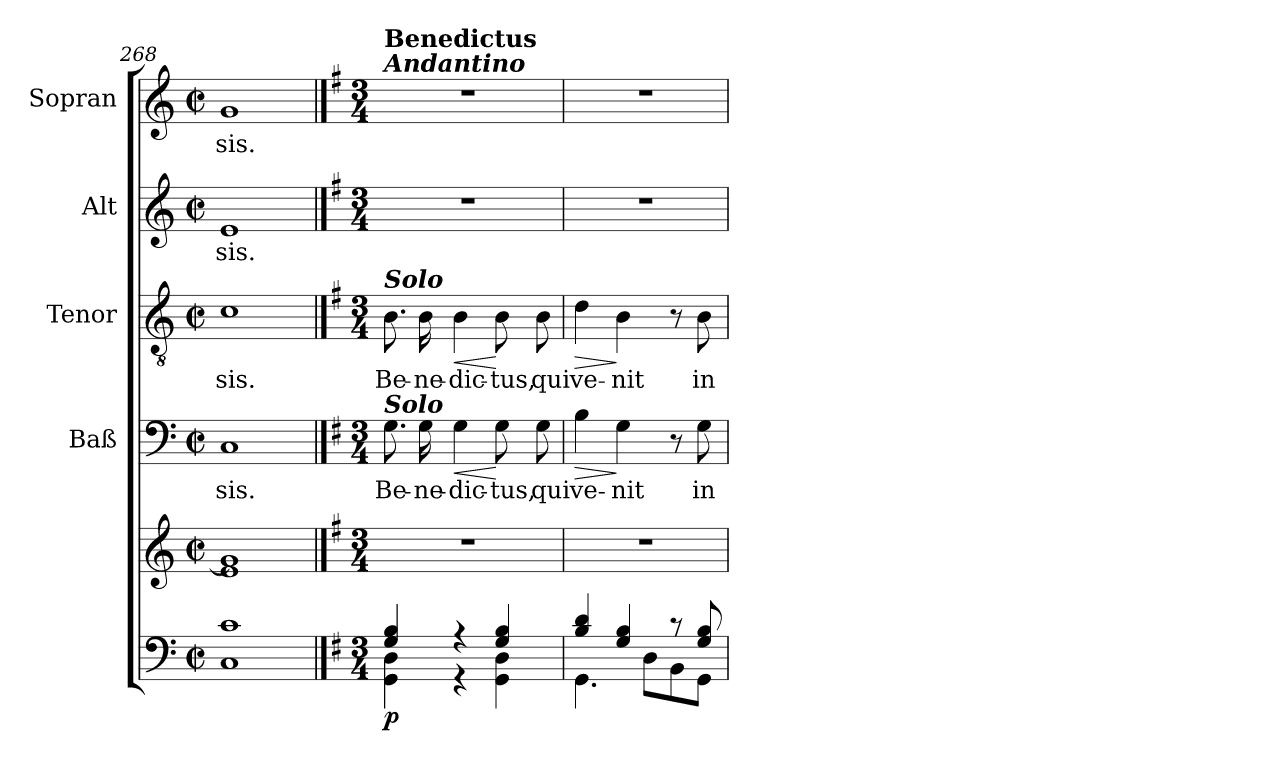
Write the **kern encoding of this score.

**kern	**kern	**dynam	**kern	**text	**dynam	**kern	**text	**dynam	**kern	**text	**kern	**text
*part5	*part5	*part5	*part4	*part4	*part4	*part3	*part3	*part3	*part2	*part2	*part1	*part1
*staff6	*staff5	*staff5/6	*staff4	*staff4	*staff4	*staff3	*staff3	*staff3	*staff2	*staff2	*staff1	*staff1
*	*	*	*I"Baß	*	*	*I"Tenor	*	*	*I"Alt	*	*I"Sopran	*
*	*	*	*I'Baß	*	*	*I'Ten	*	*	*I'Alt	*	*I'Sop	*
*clefF4	*clefG2	*	*clefF4	*	*	*clefGv2	*	*	*clefG2	*	*clefG2	*
*k[]	*k[]	*	*k[]	*	*	*k[]	*	*	*k[]	*	*k[]	*
*C:	*C:	*	*C:	*	*	*C:	*	*	*C:	*	*C:	*
*M2/2	*M2/2	*	*M2/2	*	*	*M2/2	*	*	*M2/2	*	*M2/2	*
*met(c|)	*met(c|)	*	*met(c|)	*	*	*met(c|)	*	*	*met(c|)	*	*met(c|)	*
=268	=268	=268	=268	=268	=268	=268	=268	=268	=268	=268	=268	=268
*^	*^	*	*	*	*	*	*	*	*	*	*	*
!	!	!	!	!	!	!LO:LY:b	!	!	!LO:LY:b	!	!	!LO:LY:b	!	!LO:LY:b
1c	1C	1g]	1e	.	1C	-sis.	.	1c	-sis.	.	1e	-sis.	1g	-sis.
*	*	*v	*v	*	*	*	*	*	*	*	*	*	*	*
!!LO:PB:g=z
==269	==269	==269	==269	==269	==269	==269	==269	==269	==269	==269	==269	==269	==269
*k[f#]	*	*k[f#]	*	*k[f#]	*	*	*k[f#]	*	*	*k[f#]	*	*k[f#]	*
*G:	*	*G:	*	*G:	*	*	*G:	*	*	*G:	*	*G:	*
*M3/4	*	*M3/4	*	*M3/4	*	*	*M3/4	*	*	*M3/4	*	*M3/4	*
*	*	*^	*	*	*	*	*	*	*	*	*	*	*
!	!	!	!	!	!	!	!	!	!	!	!	!	!LO:TX:a:Bi:t=Andantino	!
!	!	!	!	!	!	!	!	!	!	!	!	!	!LO:TX:a:B:t=Benedictus	!
!	!	!	!	!	!	!	!	!LO:TX:a:Bi:t=Solo	!	!	!	!	!	!
!	!	!	!	!	!LO:TX:a:Bi:t=Solo	!	!	!	!	!	!	!	!	!
!	!	!	!	!LO:DY:b=2	!	!LO:LY:b	!	!	!LO:LY:b	!	!	!	!	!
*	*	*v	*v	*	*	*	*	*	*	*	*	*	*	*
4G/ 4B/	4GG\ 4D\	2.r	p	8.G\	Be-	.	8.B\	Be-	.	2.r	.	2.r	.
!	!	!	!	!	!LO:LY:b	!	!	!LO:LY:b	!	!	!	!	!
.	.	.	.	16G\	-ne-	.	16B\	-ne-	.	.	.	.	.
!	!	!	!	!	!LO:LY:b	!LO:HP:b	!	!LO:LY:b	!LO:HP:b	!	!	!	!
4r	4r	.	.	4G\	-dic-	<	4B\	-dic-	<	.	.	.	.
!	!	!	!	!	!LO:LY:b	!	!	!LO:LY:b	!	!	!	!	!
4G/ 4B/	4GG\ 4D\	.	.	8G\	-tus,	[	8B\	-tus,	[	.	.	.	.
!	!	!	!	!	!LO:LY:b	!	!	!LO:LY:b	!	!	!	!	!
.	.	.	.	8G\	qui	.	8B\	qui	.	.	.	.	.
=270	=270	=270	=270	=270	=270	=270	=270	=270	=270	=270	=270	=270	=270
!	!	!	!	!	!LO:LY:b	!LO:HP:b	!	!LO:LY:b	!LO:HP:b	!	!	!	!
4B/ 4d/	4.GG\	2.r	.	4B\	ve-	>	4d\	ve-	>	2.r	.	2.r	.
!	!	!	!	!	!LO:LY:b	!	!	!LO:LY:b	!	!	!	!	!
4G/ 4B/	.	.	.	4G\	-nit	]	4B\	-nit	]	.	.	.	.
.	8D\L	.	.	.	.	.	.	.	.	.	.	.	.
8rc	8BB\	.	.	8r	.	.	8r	.	.	.	.	.	.
!	!	!	!	!	!LO:LY:b	!	!	!LO:LY:b	!	!	!	!	!
8G/ 8B/	8GG\J	.	.	8G\	in	.	8B\	in	.	.	.	.	.
*v	*v	*	*	*	*	*	*	*	*	*	*	*	*
=	=	=	=	=	=	=	=	=	=	=	=	=
*-	*-	*-	*-	*-	*-	*-	*-	*-	*-	*-	*-	*-
